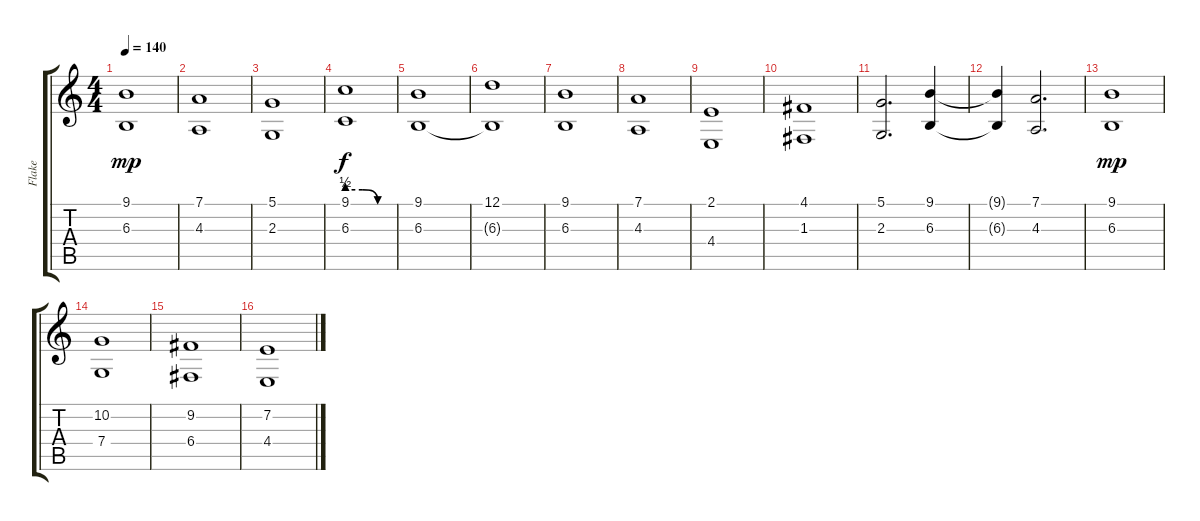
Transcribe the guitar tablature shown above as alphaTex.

\track ("Flake" "Flake") {instrument lead2sawtooth}
\staff {score tabs}
\tuning (D4 A3 F3 C3 G2 D2) {hide}
\ts (4 4)
\tempo 140
\clef g2
\ks c
(9.1 6.3).1{dy mp} |
(7.1 4.3).1 |
(5.1 2.3).1 |
(9.1{be (custom 0 2 20 2 40 0 60 0)} 6.3{be (custom 0 2 20 2 40 0 60 0)}).1{dy f} |
(9.1 6.3).1{volume 10 instrument pad4choir} |
(12.1 6.3{t}).1 |
(9.1 6.3).1 |
(7.1 4.3).1 |
(2.1 4.4).1 |
(4.1 1.3).1 |
(5.1 2.3).2{d} (9.1 6.3).4 |
(9.1{t} 6.3{t}).4 (7.1 4.3).2{d} |
(9.1 6.3).1{dy mp volume 10 instrument pad4choir} |
(10.2 7.4).1 |
(9.2 6.4).1 |
(7.2 4.4).1
